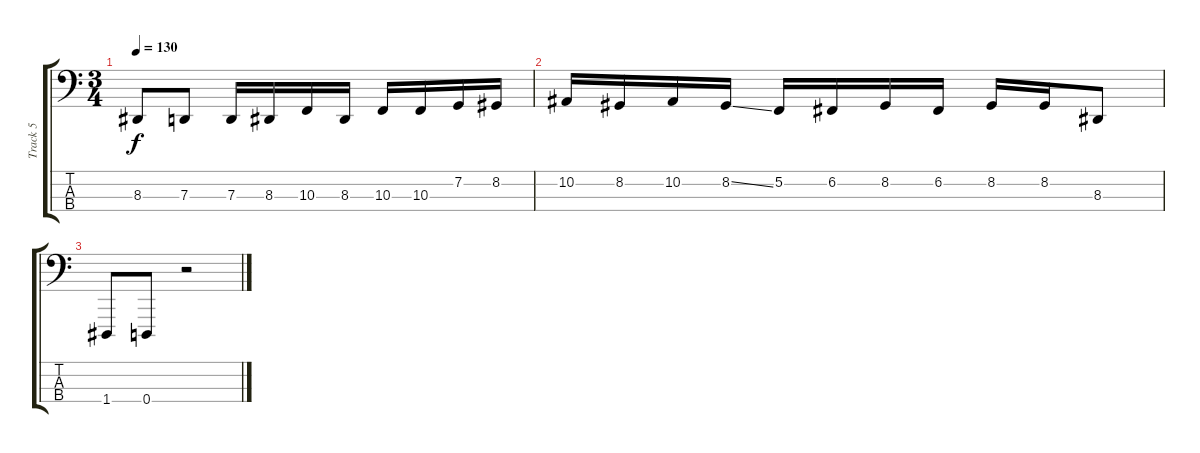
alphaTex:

\track ("Track 5" "Track 5") {instrument lead8bassandlead}
\staff {score tabs}
\tuning (F2 C2 G1 D1) {hide}
\ts (3 4)
\tempo 130
\clef f4
\ks c
8.3.8{dy f} 7.3.8 7.3.16 8.3.16 10.3.16 8.3.16 10.3.16 10.3.16 7.2.16 8.2.16 |
10.2.16 8.2.16 10.2.16 8.2{ss}.16 5.2.16 6.2.16 8.2.16 6.2.16 8.2.16 8.2.16 8.3.8 |
1.4.8 0.4.8 r.2
